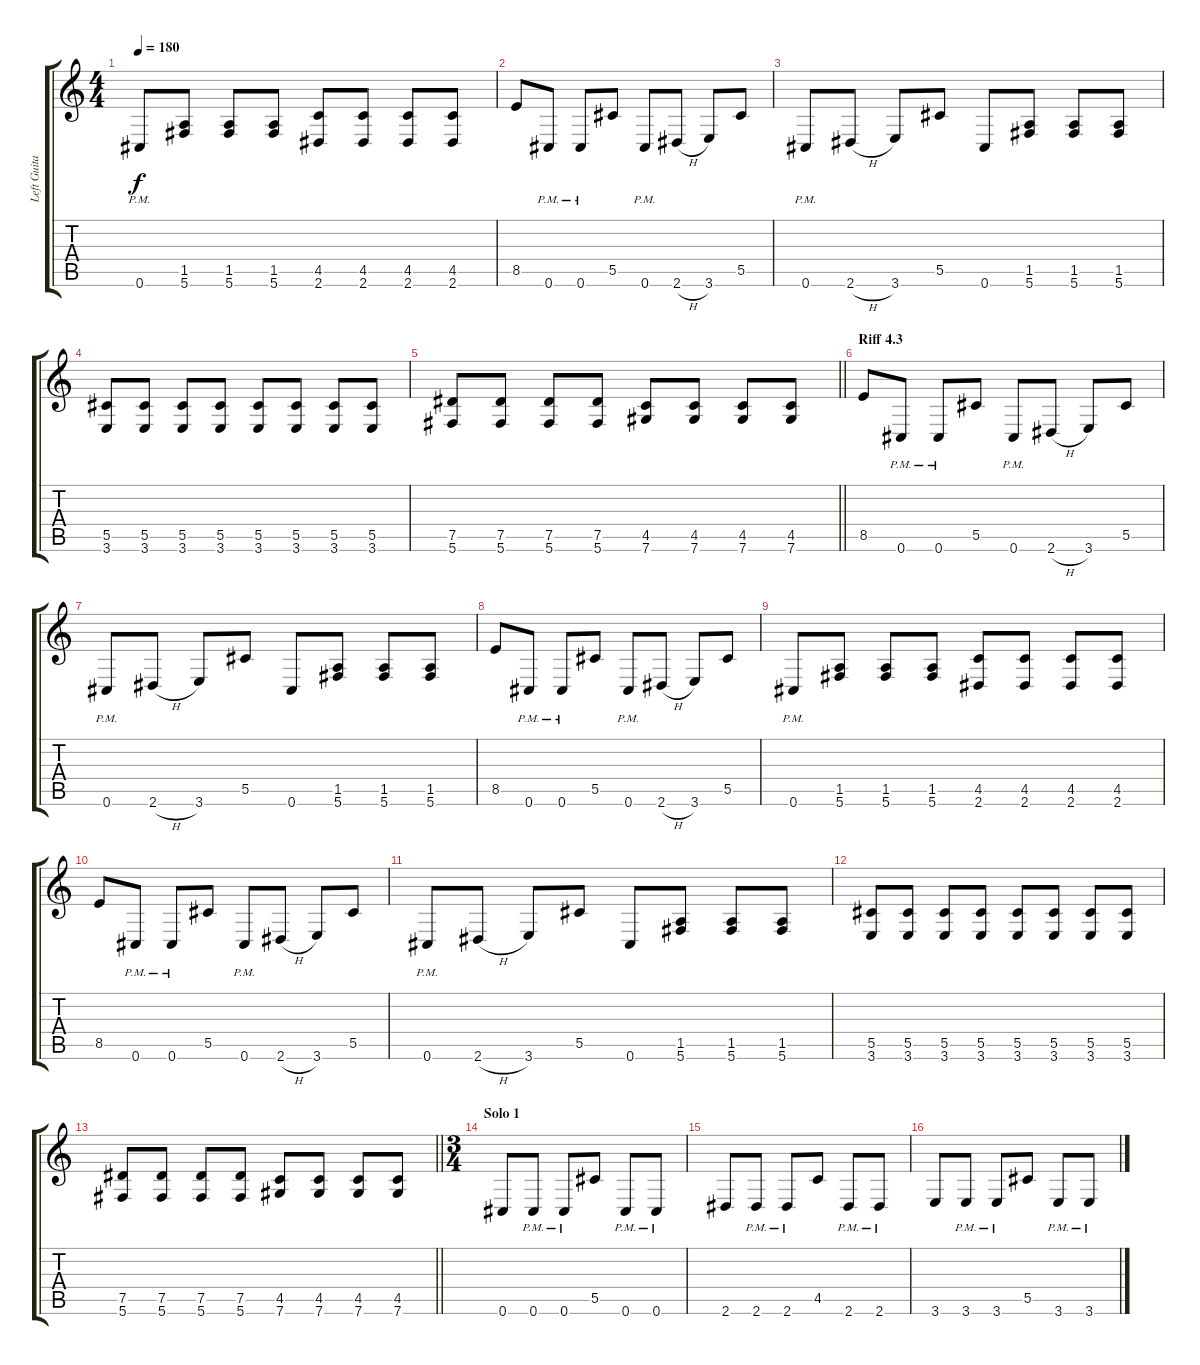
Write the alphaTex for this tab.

\track ("Left Guitar" "Left Guita") {instrument distortionguitar}
\staff {score tabs}
\tuning (Eb4 Bb3 Gb3 Db3 Ab2 Db2) {hide}
\ts (4 4)
\tempo 180
\clef g2
\ks c
0.6{pm}.8{dy f} (1.5 5.6).8 (1.5 5.6).8 (1.5 5.6).8 (4.5 2.6).8 (4.5 2.6).8 (4.5 2.6).8 (4.5 2.6).8 |
8.5.8 0.6{pm}.8 0.6{pm}.8 5.5.8 0.6{pm}.8 2.6{h}.8 3.6.8 5.5.8 |
0.6{pm}.8 2.6{h}.8 3.6.8 5.5.8 0.6.8 (1.5 5.6).8 (1.5 5.6).8 (1.5 5.6).8 |
(5.5 3.6).8 (5.5 3.6).8 (5.5 3.6).8 (5.5 3.6).8 (5.5 3.6).8 (5.5 3.6).8 (5.5 3.6).8 (5.5 3.6).8 |
\barLineRight lightlight
(7.5 5.6).8 (7.5 5.6).8 (7.5 5.6).8 (7.5 5.6).8 (4.5 7.6).8 (4.5 7.6).8 (4.5 7.6).8 (4.5 7.6).8 |
\section ("" "Riff 4.3")
8.5.8 0.6{pm}.8 0.6{pm}.8 5.5.8 0.6{pm}.8 2.6{h}.8 3.6.8 5.5.8 |
0.6{pm}.8 2.6{h}.8 3.6.8 5.5.8 0.6.8 (1.5 5.6).8 (1.5 5.6).8 (1.5 5.6).8 |
8.5.8 0.6{pm}.8 0.6{pm}.8 5.5.8 0.6{pm}.8 2.6{h}.8 3.6.8 5.5.8 |
0.6{pm}.8 (1.5 5.6).8 (1.5 5.6).8 (1.5 5.6).8 (4.5 2.6).8 (4.5 2.6).8 (4.5 2.6).8 (4.5 2.6).8 |
8.5.8 0.6{pm}.8 0.6{pm}.8 5.5.8 0.6{pm}.8 2.6{h}.8 3.6.8 5.5.8 |
0.6{pm}.8 2.6{h}.8 3.6.8 5.5.8 0.6.8 (1.5 5.6).8 (1.5 5.6).8 (1.5 5.6).8 |
(5.5 3.6).8 (5.5 3.6).8 (5.5 3.6).8 (5.5 3.6).8 (5.5 3.6).8 (5.5 3.6).8 (5.5 3.6).8 (5.5 3.6).8 |
\barLineRight lightlight
(7.5 5.6).8 (7.5 5.6).8 (7.5 5.6).8 (7.5 5.6).8 (4.5 7.6).8 (4.5 7.6).8 (4.5 7.6).8 (4.5 7.6).8 |
\ts (3 4)
\section ("" "Solo 1")
0.6.8 0.6{pm}.8 0.6{pm}.8 5.5.8 0.6{pm}.8 0.6{pm}.8 |
2.6.8 2.6{pm}.8 2.6{pm}.8 4.5.8 2.6{pm}.8 2.6{pm}.8 |
3.6.8 3.6{pm}.8 3.6{pm}.8 5.5.8 3.6{pm}.8 3.6{pm}.8
